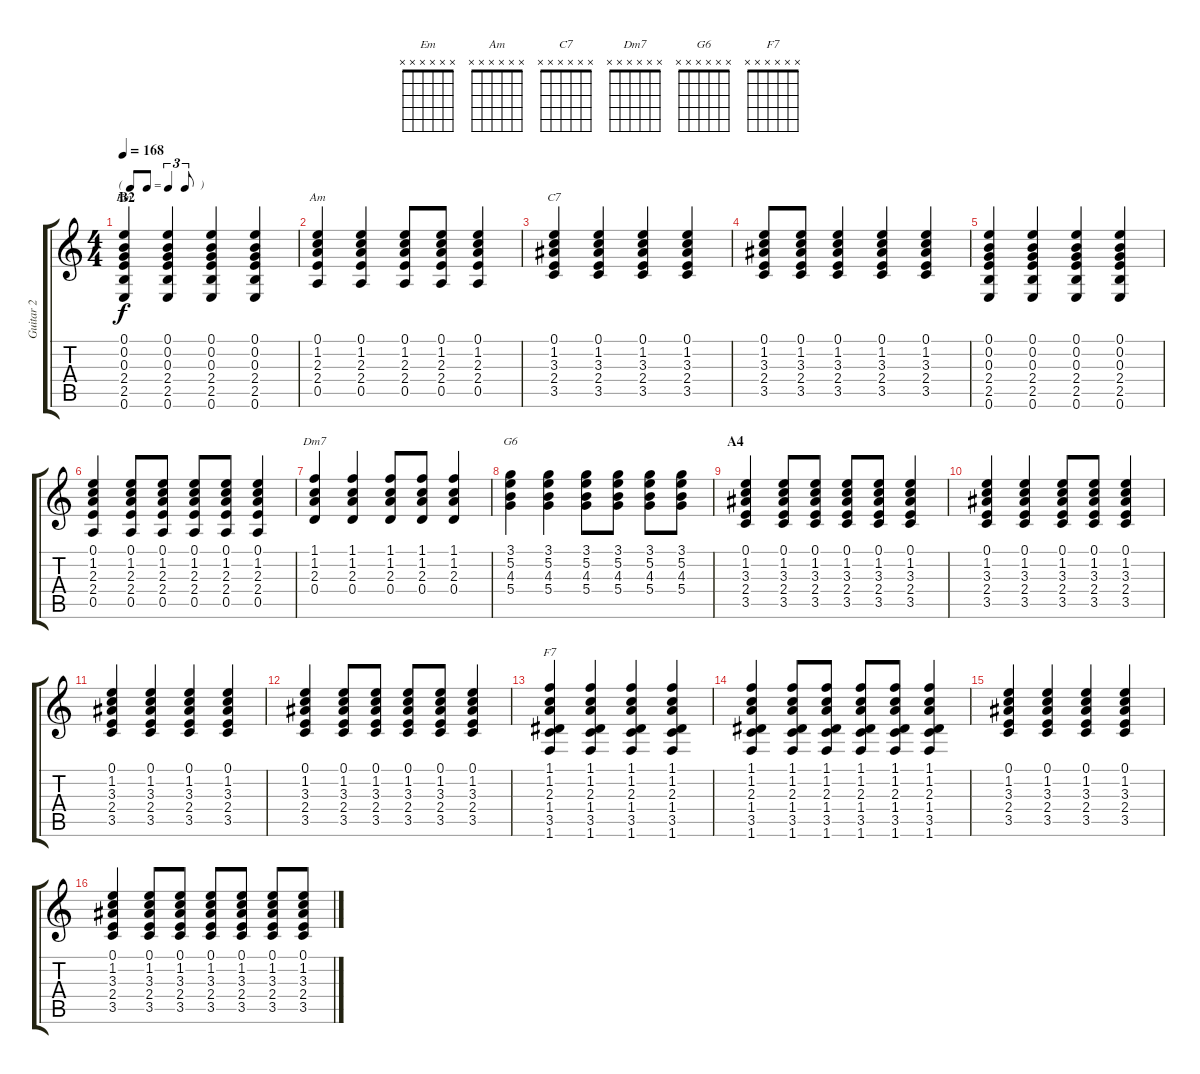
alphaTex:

\track ("Guitar 2" "Guitar 2") {instrument acousticguitarnylon}
\staff {score tabs}
\tuning (E4 B3 G3 D3 A2 E2) {hide}
\chord ("Em" x x x x x x) {firstfret 0}
\chord ("Am" x x x x x x) {firstfret 0}
\chord ("C7" x x x x x x) {firstfret 0}
\chord ("Dm7" x x x x x x) {firstfret 0}
\chord ("G6" x x x x x x) {firstfret 0}
\chord ("F7" x x x x x x) {firstfret 0}
\ts (4 4)
\tf triplet8th
\section ("" "B2")
\tempo 168
\clef g2
\ks c
(0.1 0.2 0.3 2.4 2.5 0.6).4{ch "Em" dy f} (0.1 0.2 0.3 2.4 2.5 0.6).4 (0.1 0.2 0.3 2.4 2.5 0.6).4 (0.1 0.2 0.3 2.4 2.5 0.6).4 |
(0.1 1.2 2.3 2.4 0.5).4{ch "Am"} (0.1 1.2 2.3 2.4 0.5).4 (0.1 1.2 2.3 2.4 0.5).8 (0.1 1.2 2.3 2.4 0.5).8 (0.1 1.2 2.3 2.4 0.5).4 |
(0.1 1.2 3.3 2.4 3.5).4{ch "C7"} (0.1 1.2 3.3 2.4 3.5).4 (0.1 1.2 3.3 2.4 3.5).4 (0.1 1.2 3.3 2.4 3.5).4 |
(0.1 1.2 3.3 2.4 3.5).8 (0.1 1.2 3.3 2.4 3.5).8 (0.1 1.2 3.3 2.4 3.5).4 (0.1 1.2 3.3 2.4 3.5).4 (0.1 1.2 3.3 2.4 3.5).4 |
(0.1 0.2 0.3 2.4 2.5 0.6).4 (0.1 0.2 0.3 2.4 2.5 0.6).4 (0.1 0.2 0.3 2.4 2.5 0.6).4 (0.1 0.2 0.3 2.4 2.5 0.6).4 |
(0.1 1.2 2.3 2.4 0.5).4 (0.1 1.2 2.3 2.4 0.5).8 (0.1 1.2 2.3 2.4 0.5).8 (0.1 1.2 2.3 2.4 0.5).8 (0.1 1.2 2.3 2.4 0.5).8 (0.1 1.2 2.3 2.4 0.5).4 |
(1.1 1.2 2.3 0.4).4{ch "Dm7"} (1.1 1.2 2.3 0.4).4 (1.1 1.2 2.3 0.4).8 (1.1 1.2 2.3 0.4).8 (1.1 1.2 2.3 0.4).4 |
(3.1 5.2 4.3 5.4).4{ch "G6"} (3.1 5.2 4.3 5.4).4 (3.1 5.2 4.3 5.4).8 (3.1 5.2 4.3 5.4).8 (3.1 5.2 4.3 5.4).8 (3.1 5.2 4.3 5.4).8 |
\section ("" "A4")
(0.1 1.2 3.3 2.4 3.5).4 (0.1 1.2 3.3 2.4 3.5).8 (0.1 1.2 3.3 2.4 3.5).8 (0.1 1.2 3.3 2.4 3.5).8 (0.1 1.2 3.3 2.4 3.5).8 (0.1 1.2 3.3 2.4 3.5).4 |
(0.1 1.2 3.3 2.4 3.5).4 (0.1 1.2 3.3 2.4 3.5).4 (0.1 1.2 3.3 2.4 3.5).8 (0.1 1.2 3.3 2.4 3.5).8 (0.1 1.2 3.3 2.4 3.5).4 |
(0.1 1.2 3.3 2.4 3.5).4 (0.1 1.2 3.3 2.4 3.5).4 (0.1 1.2 3.3 2.4 3.5).4 (0.1 1.2 3.3 2.4 3.5).4 |
(0.1 1.2 3.3 2.4 3.5).4 (0.1 1.2 3.3 2.4 3.5).8 (0.1 1.2 3.3 2.4 3.5).8 (0.1 1.2 3.3 2.4 3.5).8 (0.1 1.2 3.3 2.4 3.5).8 (0.1 1.2 3.3 2.4 3.5).4 |
(1.1 1.2 2.3 1.4 3.5 1.6).4{ch "F7"} (1.1 1.2 2.3 1.4 3.5 1.6).4 (1.1 1.2 2.3 1.4 3.5 1.6).4 (1.1 1.2 2.3 1.4 3.5 1.6).4 |
(1.1 1.2 2.3 1.4 3.5 1.6).4 (1.1 1.2 2.3 1.4 3.5 1.6).8 (1.1 1.2 2.3 1.4 3.5 1.6).8 (1.1 1.2 2.3 1.4 3.5 1.6).8 (1.1 1.2 2.3 1.4 3.5 1.6).8 (1.1 1.2 2.3 1.4 3.5 1.6).4 |
(0.1 1.2 3.3 2.4 3.5).4 (0.1 1.2 3.3 2.4 3.5).4 (0.1 1.2 3.3 2.4 3.5).4 (0.1 1.2 3.3 2.4 3.5).4 |
(0.1 1.2 3.3 2.4 3.5).4 (0.1 1.2 3.3 2.4 3.5).8 (0.1 1.2 3.3 2.4 3.5).8 (0.1 1.2 3.3 2.4 3.5).8 (0.1 1.2 3.3 2.4 3.5).8 (0.1 1.2 3.3 2.4 3.5).8 (0.1 1.2 3.3 2.4 3.5).8
